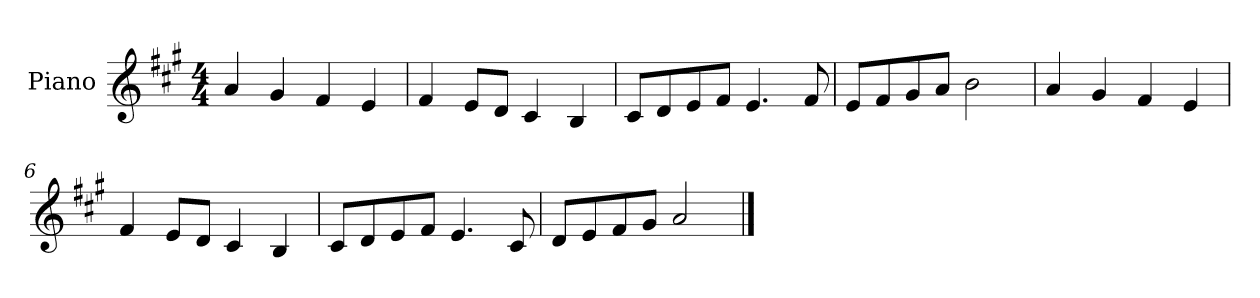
**kern
*part1
*staff1
*I"Piano
*I'Pno.
*clefG2
*k[f#c#g#]
*M4/4
*MM120
=1
4a/
4g#/
4f#/
4e/
=2
4f#/
8e/L
8d/J
4c#/
4B/
=3
8c#/L
8d/
8e/
8f#/J
4.e/
8f#/
=4
8e/L
8f#/
8g#/
8a/J
2b\
=5
4a/
4g#/
4f#/
4e/
=6
4f#/
8e/L
8d/J
4c#/
4B/
=7
8c#/L
8d/
8e/
8f#/J
4.e/
8c#/
!!LO:LB:g=z
=8
8d/L
8e/
8f#/
8g#/J
2a/
==
*-
